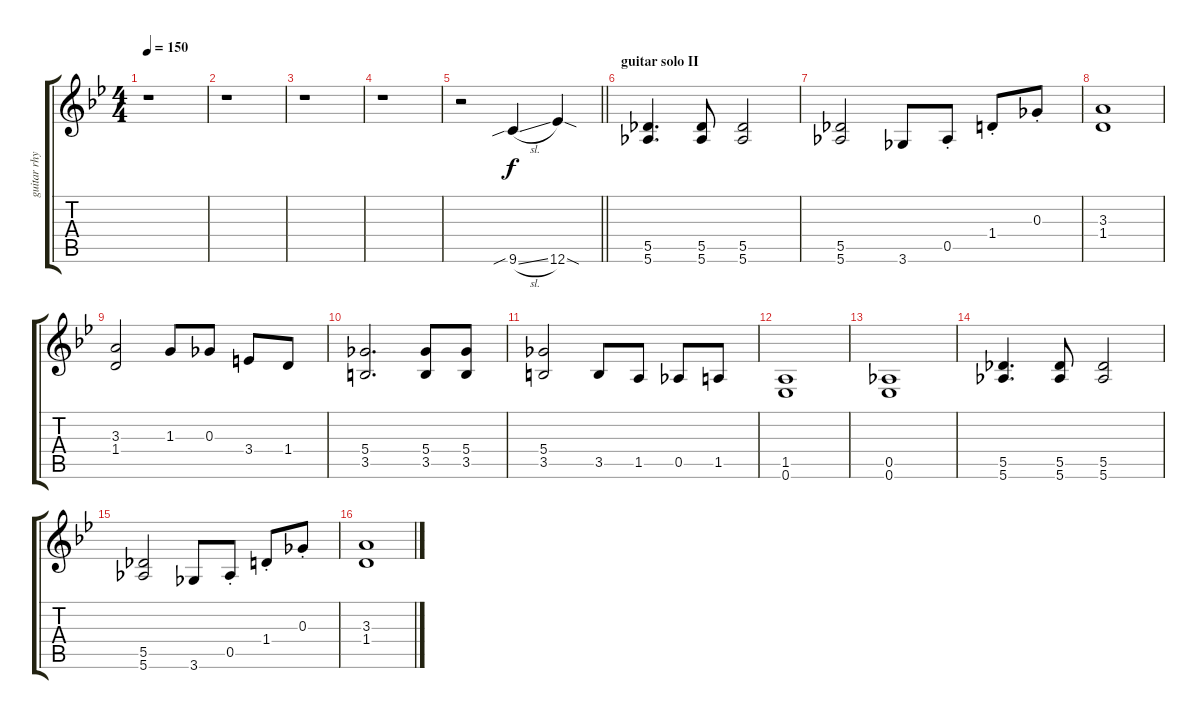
\track ("guitar rhythm" "guitar rhy") {instrument overdrivenguitar}
\staff {score tabs}
\tuning (Eb4 Bb3 Gb3 Db3 Ab2 Eb2) {hide}
\ts (4 4)
\tempo 150
\clef g2
\ks bb
r.1{dy f} |
r.1 |
r.1 |
r.1 |
\barLineRight lightlight
r.2 9.6{sib sl}.4 12.6{sod}.4 |
\section ("" "guitar solo II")
(5.5 5.6).4{d} (5.5 5.6).8 (5.5 5.6).2 |
(5.5 5.6).2 3.6.8 0.5{st}.8 1.4{st}.8 0.3{st}.8 |
(3.3 1.4).1 |
(3.3 1.4).2 1.3.8 0.3.8 3.4.8 1.4.8 |
(5.4 3.5).2{d} (5.4 3.5).8 (5.4 3.5).8 |
(5.4 3.5).2 3.5.8 1.5.8 0.5.8 1.5.8 |
(1.5 0.6).1 |
(0.5 0.6).1 |
(5.5 5.6).4{d} (5.5 5.6).8 (5.5 5.6).2 |
(5.5 5.6).2 3.6.8 0.5{st}.8 1.4{st}.8 0.3{st}.8 |
(3.3 1.4).1
